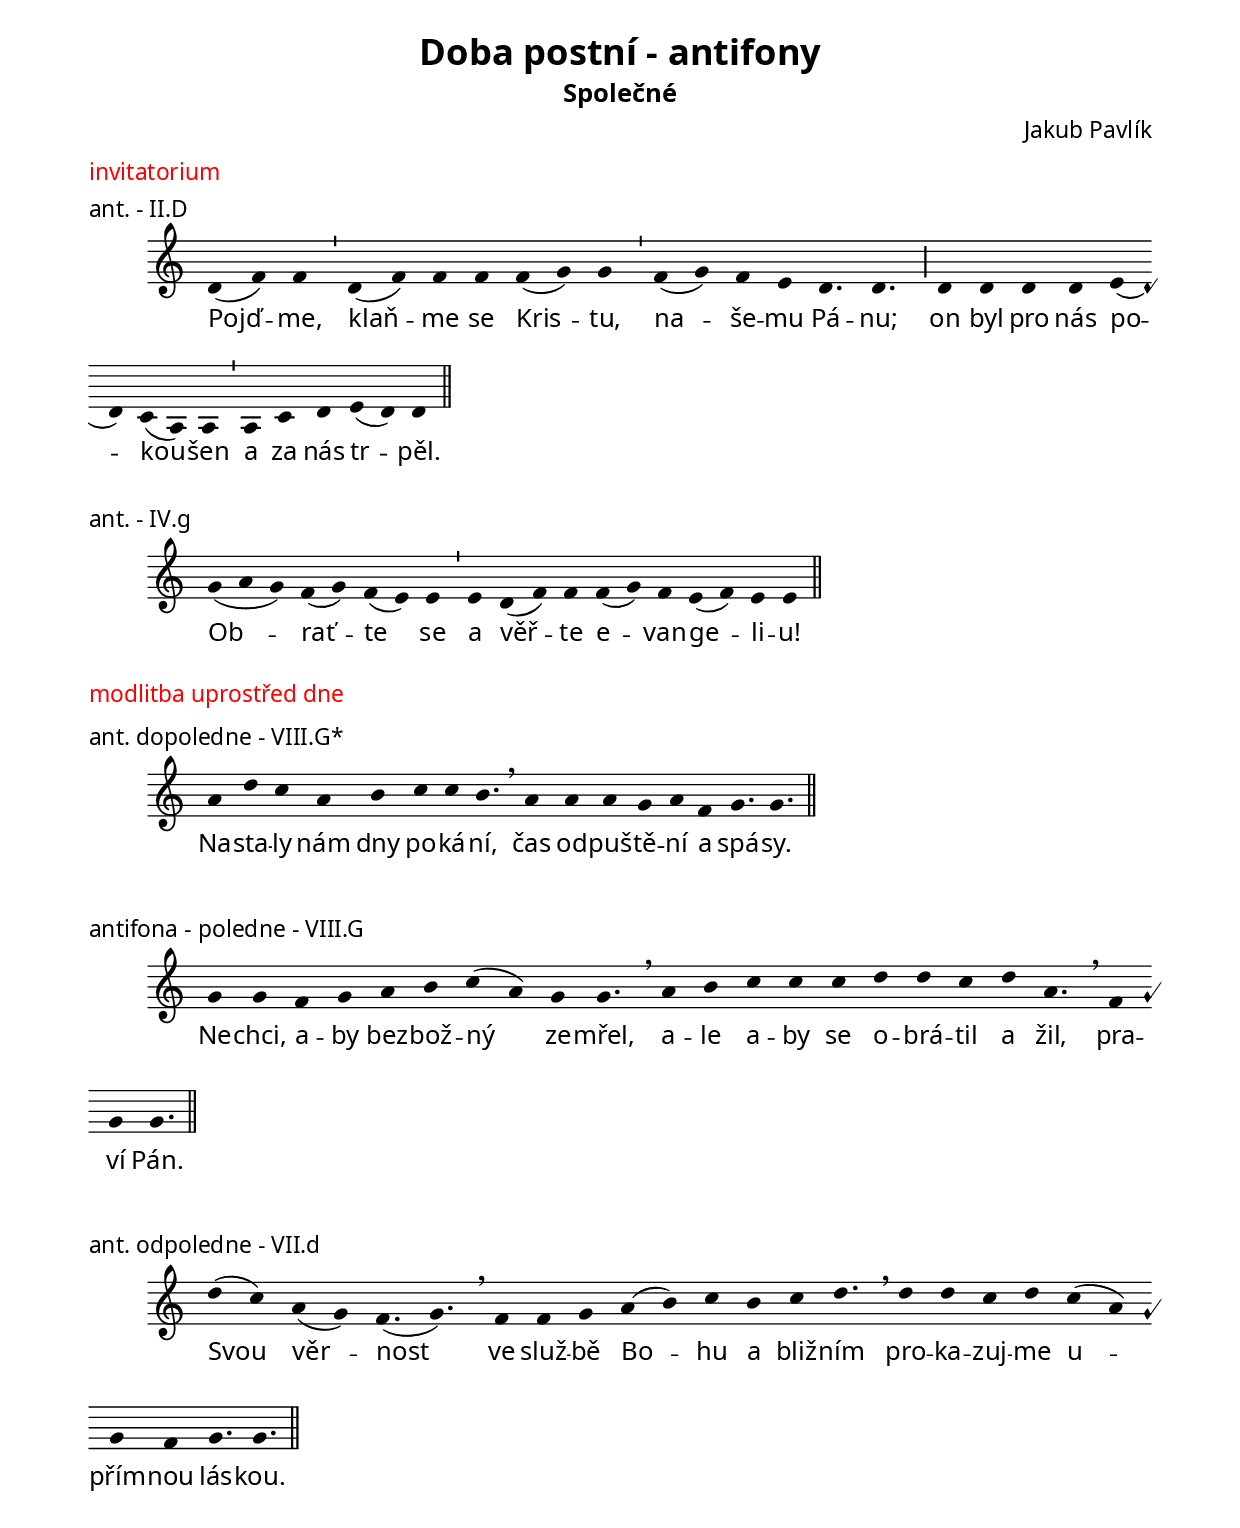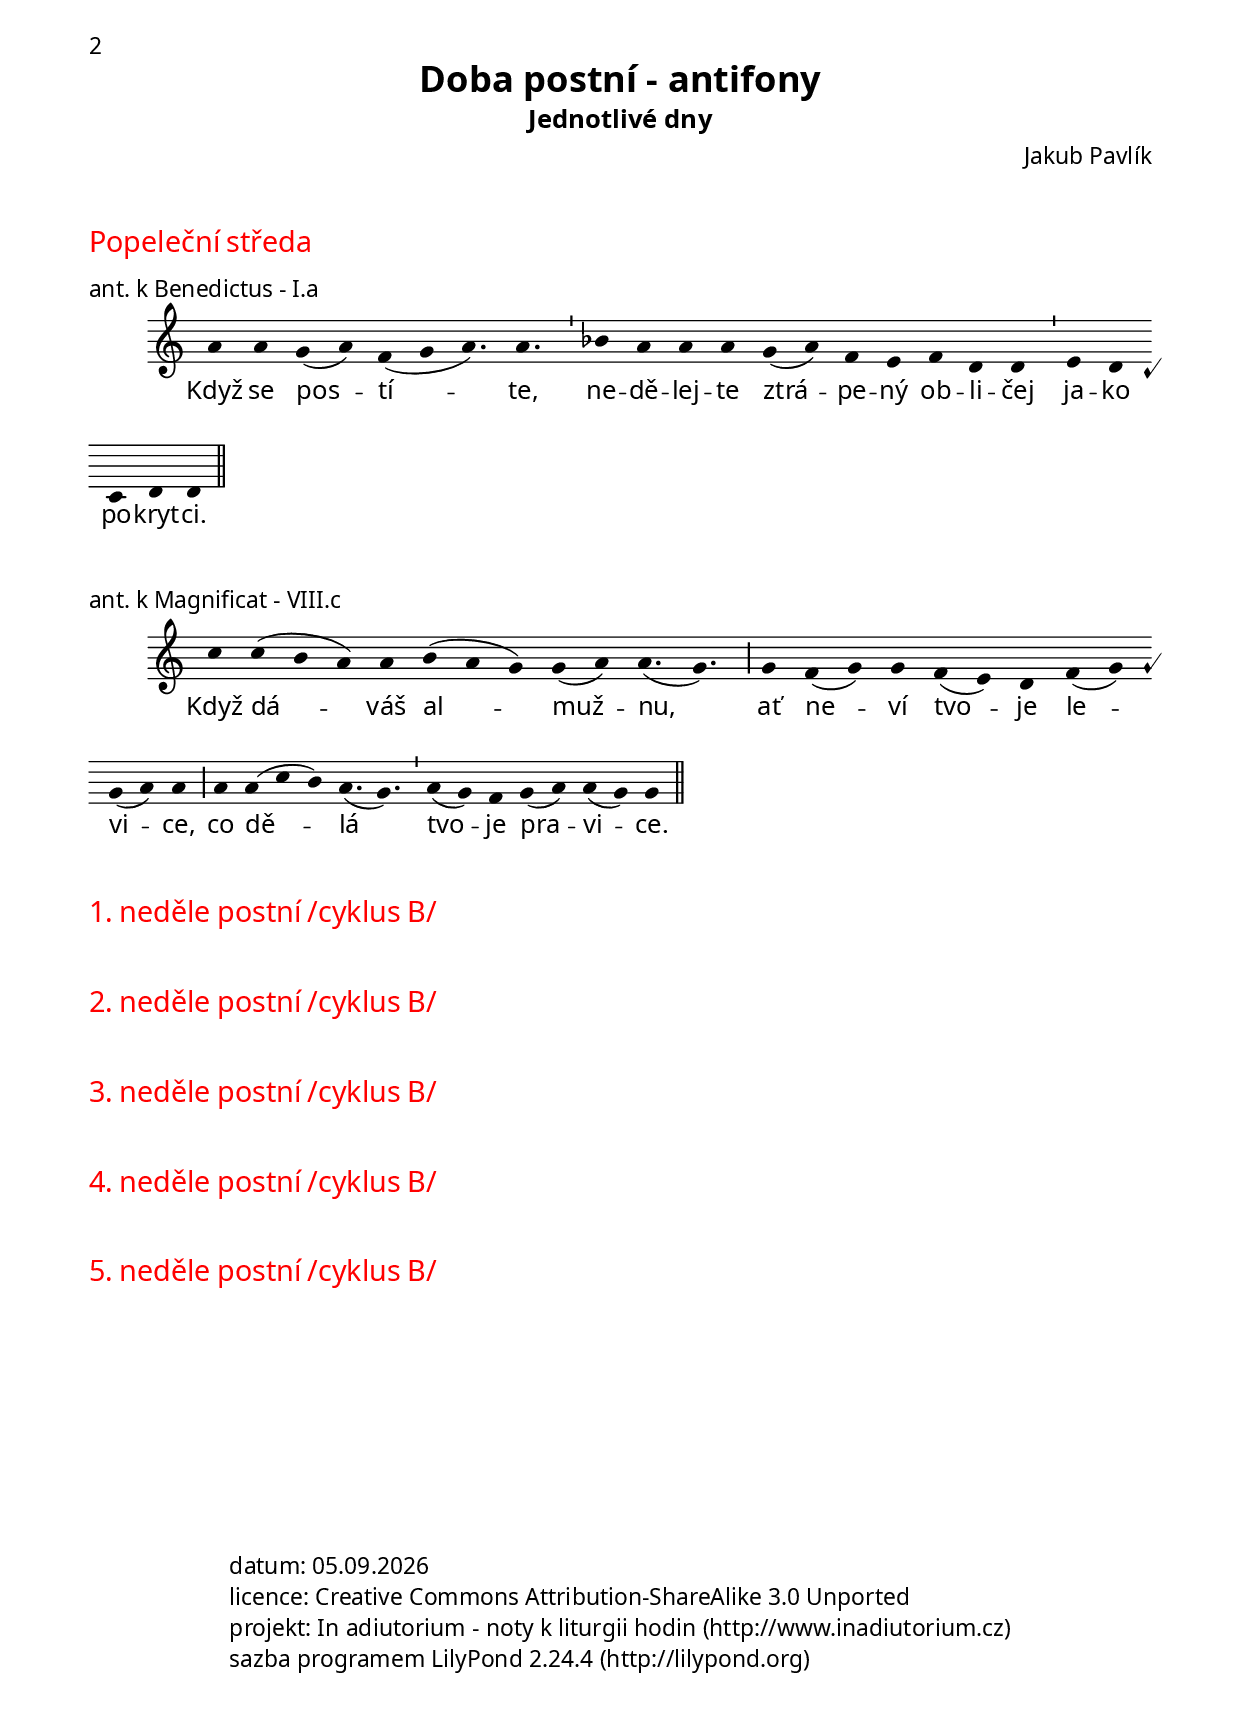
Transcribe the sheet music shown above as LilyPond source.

\version "2.14.2"

\header {
  title = "Doba postní - antifony"
  composer = "Jakub Pavlík"
}

\include "spolecne.ly"

\bookpart {
  \header {
    subtitle = "Společné"
  }
  
  \markup {\nadpisHodinka {"invitatorium"}}
  
  \score {
    \relative c' {
      \choralniRezim
      d4( f) f \barMin
      d( f) f f f( g) g \barMin f( g) f e d4. d \barMaior
      d4 d d d e( d) c( a) a \barMin a c d e( d) d \barFinalis
    }
    \addlyrics {
      Pojď -- me,
      klaň -- me se Kris -- tu, na -- še -- mu Pá -- nu;
      on byl pro nás po -- kou -- šen a za nás tr -- pěl.
    }
    \header {
      quid = "ant."
      modus = "II"
      differentia = "D" 
      psalmus = ""
      id = ""
      fons = "Z antifon pro Svatý týden."
      piece = \markup {\sestavTitulekBezZalmu}
    }
  }
  
  \score {
    \relative c'' {
      \choralniRezim
      g( a g) f( g) f( e) e \barMin
      e d( f) f f( g) f e( f) e e \barFinalis
    }
    \addlyrics {
      Ob -- rať -- te se 
      a věř -- te e -- van -- ge -- li -- u!
    }
    \header {
      quid = "ant."
      modus = "IV"
      differentia = "g" 
      psalmus = ""
      id = ""
      piece = \markup {\sestavTitulekBezZalmu}
    }
  }
  
  \markup {\nadpisHodinka {"modlitba uprostřed dne"}}
  
  \score {
    \relative c'' {
      \choralniRezim
      
      a4 d c a b c c b4. \breathe a4 a a g a f g4. g \bar "||"
    }
    \addlyrics {
      Na -- sta -- ly nám dny po -- ká -- ní, čas od -- puš -- tě -- ní a spá -- sy.
    }
    \header {
      quid = "ant. dopoledne"
      modus = "VIII"
      differentia = "G*" 
      psalmus = ""
      id = ""
      piece = \markup {\sestavTitulekBezZalmu}
    }
  }
  
  \score {
    \relative c'' {
      \choralniRezim
      
      g4 g f g a b c( a) g g4. \breathe a4 b c c c d d c d a4. \breathe f4 g g4. \bar "||"
    }
    \addlyrics {
      Ne -- chci, a -- by bez -- bož -- ný ze -- mřel, a -- le a -- by se o -- brá -- til a žil, pra -- ví Pán. 
    }
    \header {
      quid = "ant. v poledne"
      modus = "VIII"
      differentia = "G" 
      psalmus = ""
      id = ""
      piece = \markup {\sestavTitulekBezZalmu}
      piece = "antifona - poledne - VIII.G"
    }
  }
  
  \score {
    \relative c'' {
      \choralniRezim
      
      d4( c) a( g) f4.( g) \breathe f4 f g a( b) c b c d4. \breathe d4 d c d c( a) g f g4. g \bar "||"
    }
    \addlyrics {
      Svou věr -- nost ve služ -- bě Bo -- hu a bliž -- ním pro -- ka -- zuj -- me u -- přím -- nou lás -- kou.
    }
    \header {
      quid = "ant. odpoledne"
      modus = "VII"
      differentia = "d" 
      psalmus = ""
      id = ""
      piece = \markup {\sestavTitulekBezZalmu}
    }
  }
} % bookpart

\bookpart {
  \header {
    subtitle = "Jednotlivé dny"
  }
  
  \markup\nadpisDen{Popeleční středa}
  
  \score {
    \relative c'' {
      \choralniRezim
      a4 a g( a) f( g a4.) a \barMin
      bes4 a a a g( a) f e f d d \barMin e d c d d \barFinalis
    }
    \addlyrics {
      Když se pos -- tí -- te,
      ne -- dě -- lej -- te ztrá -- pe -- ný ob -- li -- čej
      ja -- ko po -- kryt -- ci.
    }
    \header {
      quid = "ant. k Benedictus"
      modus = "I"
      differentia = "a" 
      psalmus = ""
      id = ""
      piece = \markup {\sestavTitulekBezZalmu}
    }
  }
  
  \score {
    \relative c'' {
      \choralniRezim
      c4 c( b a) a b( a g) g( a) a4.( g) \barMaior
      g4 f( g) g f( e) d f( g) g( a) a \barMaior
      a a( c b) a4.( g) \barMin a4( g) f g( a) a( g) g \barFinalis
    }
    \addlyrics {
      Když dá -- váš al -- muž -- nu,
      ať ne -- ví tvo -- je le -- vi -- ce,
      co dě -- lá tvo -- je pra -- vi -- ce.
    }
    \header {
      quid = "ant. k Magnificat"
      modus = "VIII"
      differentia = "c" 
      psalmus = ""
      id = ""
      piece = \markup {\sestavTitulekBezZalmu}
    }
  }
  
  \markup\nadpisDen{1. neděle postní /cyklus B/}
  \markup\nadpisDen{2. neděle postní /cyklus B/}
  \markup\nadpisDen{3. neděle postní /cyklus B/}
  \markup\nadpisDen{4. neděle postní /cyklus B/}
  \markup\nadpisDen{5. neděle postní /cyklus B/}
}